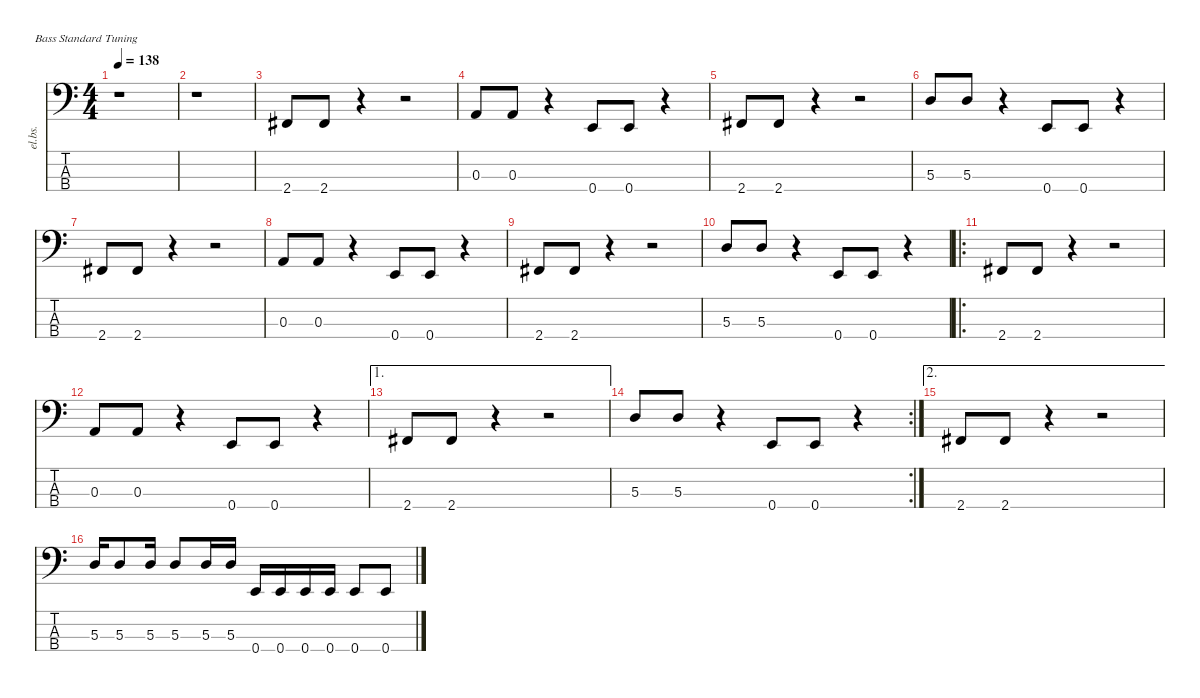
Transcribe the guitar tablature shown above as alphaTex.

\defaultSystemsLayout 4
\hideDynamics
\bracketExtendMode nobrackets
\otherSystemsTrackNameOrientation horizontal
\track ("Bass" "el.bs.") {instrument electricbassfinger}
\staff {score tabs}
\tuning (G2 D2 A1 E1)
\ts (4 4)
\beaming (8 2 2 2 2)
\tempo 138
\clef f4
\ks c
r.1{dy f instrument electricbassfinger beam Down} |
r.1{beam Down} |
2.4{acc #}.8{beam Up} 2.4{acc #}.8{beam Up} r.4{beam Up} r.2{beam Up} |
0.3.8{beam Up} 0.3.8{beam Up} r.4{beam Up} 0.4.8{beam Up} 0.4.8{beam Up} r.4{beam Up} |
2.4{acc #}.8{beam Up} 2.4{acc #}.8{beam Up} r.4{beam Up} r.2{beam Up} |
5.3.8{beam Up} 5.3.8{beam Up} r.4{beam Up} 0.4.8{beam Up} 0.4.8{beam Up} r.4{beam Up} |
2.4{acc #}.8{beam Up} 2.4{acc #}.8{beam Up} r.4{beam Up} r.2{beam Up} |
0.3.8{beam Up} 0.3.8{beam Up} r.4{beam Up} 0.4.8{beam Up} 0.4.8{beam Up} r.4{beam Up} |
2.4{acc #}.8{beam Up} 2.4{acc #}.8{beam Up} r.4{beam Up} r.2{beam Up} |
5.3.8{beam Up} 5.3.8{beam Up} r.4{beam Up} 0.4.8{beam Up} 0.4.8{beam Up} r.4{beam Up} |
\ro
2.4{acc #}.8{beam Up} 2.4{acc #}.8{beam Up} r.4{beam Up} r.2{beam Up} |
0.3.8{beam Up} 0.3.8{beam Up} r.4{beam Up} 0.4.8{beam Up} 0.4.8{beam Up} r.4{beam Up} |
\ae 1
2.4{acc #}.8{beam Up} 2.4{acc #}.8{beam Up} r.4{beam Up} r.2{beam Up} |
\rc 2
5.3.8{beam Up} 5.3.8{beam Up} r.4{beam Up} 0.4.8{beam Up} 0.4.8{beam Up} r.4{beam Up} |
\ae 2
2.4{acc #}.8{beam Up} 2.4{acc #}.8{beam Up} r.4{beam Up} r.2{beam Up} |
5.3.16{beam Up} 5.3.8{beam Up} 5.3.16{beam Up} 5.3.8{beam Up} 5.3.16{beam Up} 5.3.16{beam Up} 0.4.16{beam Up} 0.4.16{beam Up} 0.4.16{beam Up} 0.4.16{beam Up} 0.4.8{beam Up} 0.4.8{beam Up}
